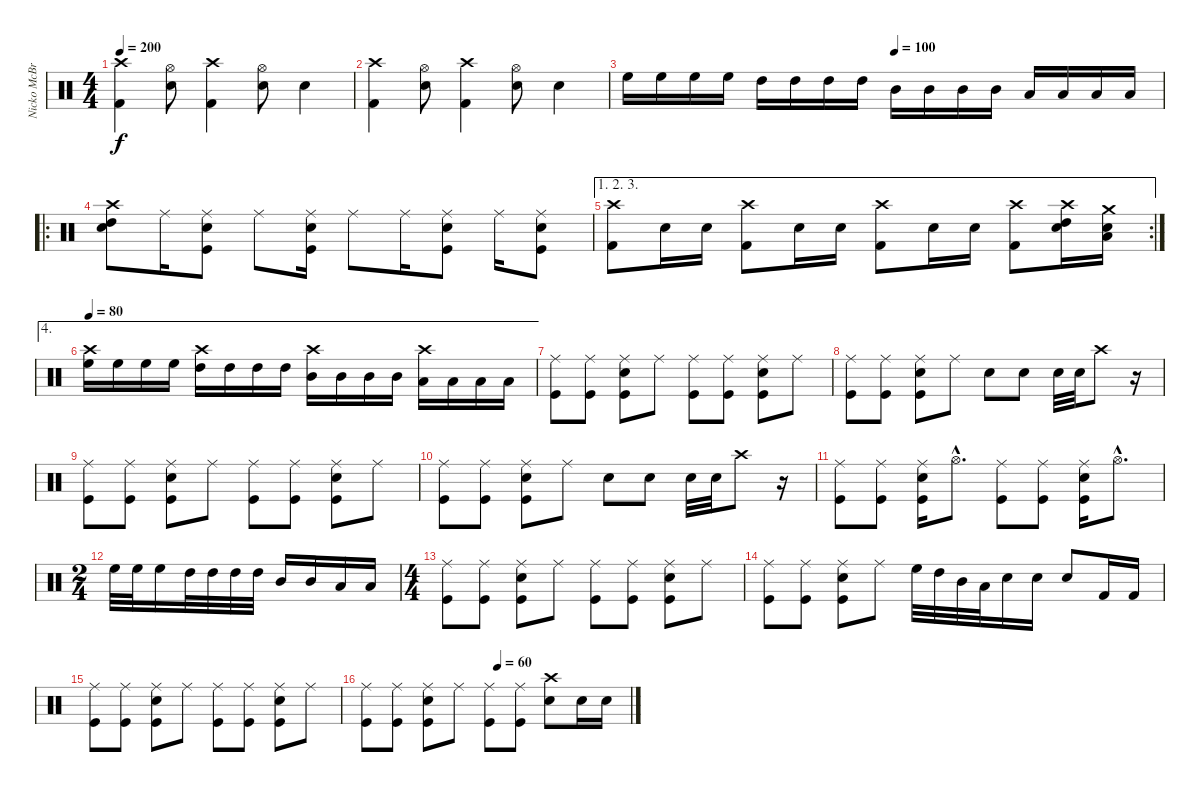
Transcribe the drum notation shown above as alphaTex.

\track ("Nicko McBrain" "Nicko McBr") {instrument percussion}
\staff {score}
\articulation defaults
\ts (4 4)
\tempo 200
\clef neutral
\ks c
("Crash high (hit)" "Kick (hit) 2").4{dy f} ("Hi-Hat (open)" "Snare (hit) 2").8 ("Crash high (hit)" "Kick (hit) 2").4 ("Hi-Hat (open)" "Snare (hit) 2").8 "Snare (hit) 2".4 |
("Crash high (hit)" "Kick (hit) 2").4 ("Hi-Hat (open)" "Snare (hit) 2").8 ("Crash high (hit)" "Kick (hit) 2").4 ("Hi-Hat (open)" "Snare (hit) 2").8 "Snare (hit) 2".4 |
\tempo (100 0.5)
"High Floor Tom (hit)".16 "High Floor Tom (hit)".16 "High Floor Tom (hit)".16 "High Floor Tom (hit)".16 "High Tom (hit)".16 "High Tom (hit)".16 "High Tom (hit)".16 "High Tom (hit)".16 "Mid Tom (hit)".16 "Mid Tom (hit)".16 "Mid Tom (hit)".16 "Mid Tom (hit)".16 "Low Tom (hit)".16 "Low Tom (hit)".16 "Low Tom (hit)".16 "Low Tom (hit)".16 |
\ro
("Crash high (hit)" "Snare (hit) 2" "High Tom (hit)").8 "Ride (middle)".16 ("Ride (middle)" "Snare (hit) 2" "Kick (hit)").8 "Ride (middle)".8 ("Ride (middle)" "Snare (hit) 2" "Kick (hit)").16 "Ride (middle)".8 "Ride (middle)".16 ("Ride (middle)" "Snare (hit) 2" "Kick (hit)").8 "Ride (middle)".16 ("Ride (middle)" "Snare (hit) 2" "Kick (hit)").8 |
\ae (1 2 3)
\rc 2
("Crash high (hit)" "Kick (hit) 2").8 "Snare (hit) 2".16 "Snare (hit) 2".16 ("Crash high (hit)" "Kick (hit) 2").8 "Snare (hit) 2".16 "Snare (hit) 2".16 ("Crash high (hit)" "Kick (hit) 2").8 "Snare (hit) 2".16 "Snare (hit) 2".16 ("Crash high (hit)" "Kick (hit) 2").8 ("Crash high (hit)" "Snare (hit) 2" "High Tom (hit)").16 ("Crash medium (hit)" "Snare (hit) 2" "Low Tom (hit)").16 |
\ae 4
\tempo 80
("Crash high (hit)" "High Floor Tom (hit)").16 "High Floor Tom (hit)".16 "High Floor Tom (hit)".16 "High Floor Tom (hit)".16 ("Crash high (hit)" "High Tom (hit)").16 "High Tom (hit)".16 "High Tom (hit)".16 "High Tom (hit)".16 ("Crash high (hit)" "Mid Tom (hit)").16 "Mid Tom (hit)".16 "Mid Tom (hit)".16 "Mid Tom (hit)".16 ("Crash high (hit)" "Low Tom (hit)").16 "Low Tom (hit)".16 "Low Tom (hit)".16 "Low Tom (hit)".16 |
("Ride (middle)" "Kick (hit)").8 ("Ride (middle)" "Kick (hit)").8 ("Ride (middle)" "Snare (hit) 2" "Kick (hit)").8 "Ride (middle)".8 ("Ride (middle)" "Kick (hit)").8 ("Ride (middle)" "Kick (hit)").8 ("Ride (middle)" "Snare (hit) 2" "Kick (hit)").8 "Ride (middle)".8 |
("Ride (middle)" "Kick (hit)").8 ("Ride (middle)" "Kick (hit)").8 ("Ride (middle)" "Snare (hit) 2" "Kick (hit)").8 "Ride (middle)".8 "Snare (hit) 2".8 "Snare (hit) 2".8 "Electric Snare (hit)".32 "Snare (hit) 2".32 "Crash high (hit)".8 r.16 |
("Ride (middle)" "Kick (hit)").8 ("Ride (middle)" "Kick (hit)").8 ("Ride (middle)" "Snare (hit) 2" "Kick (hit)").8 "Ride (middle)".8 ("Ride (middle)" "Kick (hit)").8 ("Ride (middle)" "Kick (hit)").8 ("Ride (middle)" "Snare (hit) 2" "Kick (hit)").8 "Ride (middle)".8 |
("Ride (middle)" "Kick (hit)").8 ("Ride (middle)" "Kick (hit)").8 ("Ride (middle)" "Snare (hit) 2" "Kick (hit)").8 "Ride (middle)".8 "Snare (hit) 2".8 "Snare (hit) 2".8 "Electric Snare (hit)".32 "Snare (hit) 2".32 "Crash high (hit)".8 r.16 |
("Ride (middle)" "Kick (hit)").8 ("Ride (middle)" "Kick (hit)").8 ("Ride (middle)" "Snare (hit) 2" "Kick (hit)").16 "Hi-Hat (open)"{hac}.8{d} ("Ride (middle)" "Kick (hit)").8 ("Ride (middle)" "Kick (hit)").8 ("Ride (middle)" "Snare (hit) 2" "Kick (hit)").16 "Hi-Hat (open)"{hac}.8{d} |
\ts (2 4)
"High Floor Tom (hit)".32 "High Floor Tom (hit)".32 "High Floor Tom (hit)".16 "High Tom (hit)".32 "High Tom (hit)".32 "High Tom (hit)".32 "High Tom (hit)".32 "Mid Tom (hit)".16 "Mid Tom (hit)".16 "Low Tom (hit)".16 "Low Tom (hit)".16 |
\ts (4 4)
("Ride (middle)" "Kick (hit)").8 ("Ride (middle)" "Kick (hit)").8 ("Ride (middle)" "Snare (hit) 2" "Kick (hit)").8 "Ride (middle)".8 ("Ride (middle)" "Kick (hit)").8 ("Ride (middle)" "Kick (hit)").8 ("Ride (middle)" "Snare (hit) 2" "Kick (hit)").8 "Ride (middle)".8 |
("Ride (middle)" "Kick (hit)").8 ("Ride (middle)" "Kick (hit)").8 ("Ride (middle)" "Snare (hit) 2" "Kick (hit)").8 "Ride (middle)".8 "High Floor Tom (hit)".32 "High Tom (hit)".32 "Mid Tom (hit)".32 "Low Tom (hit)".32 "Snare (hit) 2".16 "Snare (hit) 2".16 "Snare (hit) 2".8 "Kick (hit) 2".16 "Kick (hit) 2".16 |
("Ride (middle)" "Kick (hit)").8 ("Ride (middle)" "Kick (hit)").8 ("Ride (middle)" "Snare (hit) 2" "Kick (hit)").8 "Ride (middle)".8 ("Ride (middle)" "Kick (hit)").8 ("Ride (middle)" "Kick (hit)").8 ("Ride (middle)" "Snare (hit) 2" "Kick (hit)").8 "Ride (middle)".8 |
\tempo (60 0.5)
("Ride (middle)" "Kick (hit)").8 ("Ride (middle)" "Kick (hit)").8 ("Ride (middle)" "Snare (hit) 2" "Kick (hit)").8 "Ride (middle)".8 ("Ride (middle)" "Kick (hit)").8 ("Ride (middle)" "Kick (hit)").8 ("Crash high (hit)" "Snare (hit) 2").8 "Snare (hit) 2".16 "Snare (hit) 2".16
